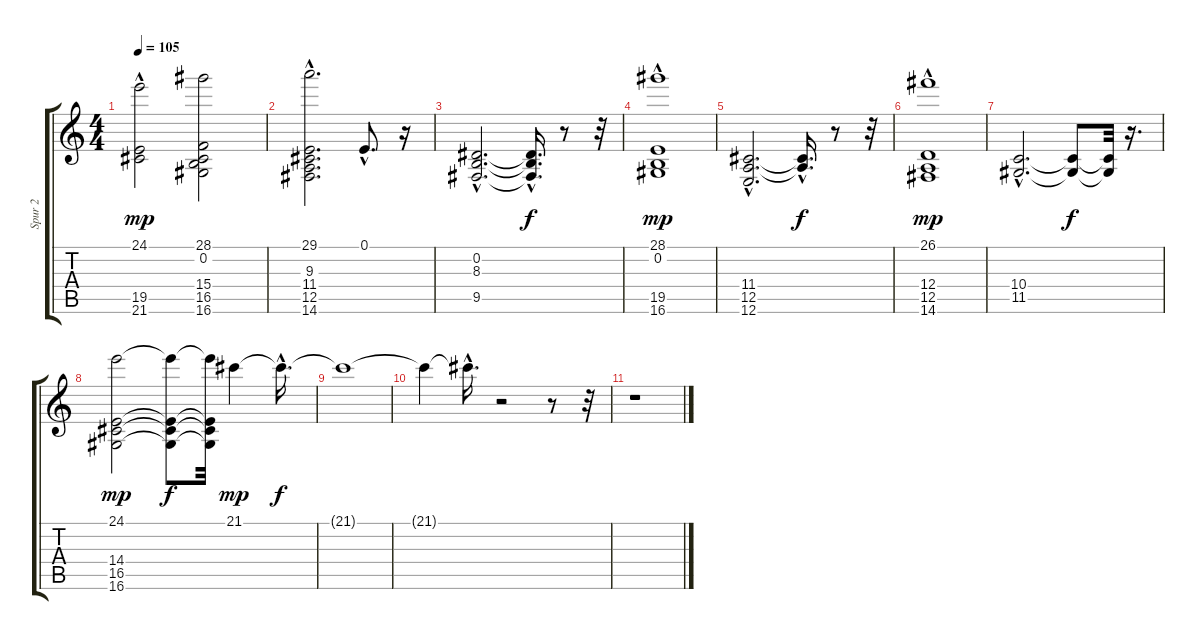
\track ("Spur 2" "Spur 2") {instrument stringensemble2}
\staff {score tabs}
\tuning (E4 B3 G3 D3 A2 E2) {hide}
\ts (4 4)
\tempo 105
\clef g2
\ks c
(24.1 19.5{hac} 21.6{hac}).2{dy mp} (28.1 0.2 15.4 16.5 16.6).2 |
(29.1 9.3{hac} 11.4{hac} 12.5{hac} 14.6{hac}).2{d} 0.1{hac}.8{d} r.16 |
(0.2{hac} 8.3{hac} 9.5{hac}).2{d} (0.2{t} 8.3{t} 9.5{hac t}).16{d dy f} r.8 r.32 |
(28.1 0.2{hac} 19.5 16.6{hac}).1{dy mp} |
(11.4{hac} 12.5{hac} 12.6{hac}).2{d} (11.4{hac t} 12.5{hac t}).16{d dy f} r.8 r.32 |
(26.1 12.4{hac} 12.5{hac} 14.6).1{dy mp} |
(10.4{hac} 11.5{hac}).2{d} (10.4{t} 11.5{t}).8{dy f} (10.4{t} 11.5{t}).32 r.16{d} |
(24.1 14.4 16.5 16.6).2{dy mp} (24.1{t} 14.4{t} 16.5{t} 16.6{t}).8{dy f} (24.1{t} 14.4{t} 16.5{t} 16.6{t}).32 21.1.4{dy mp} 21.1{hac t}.16{d dy f} |
21.1{t}.1 |
21.1{t}.4 21.1{hac t}.16{d} r.2 r.8 r.32 |
r.1
